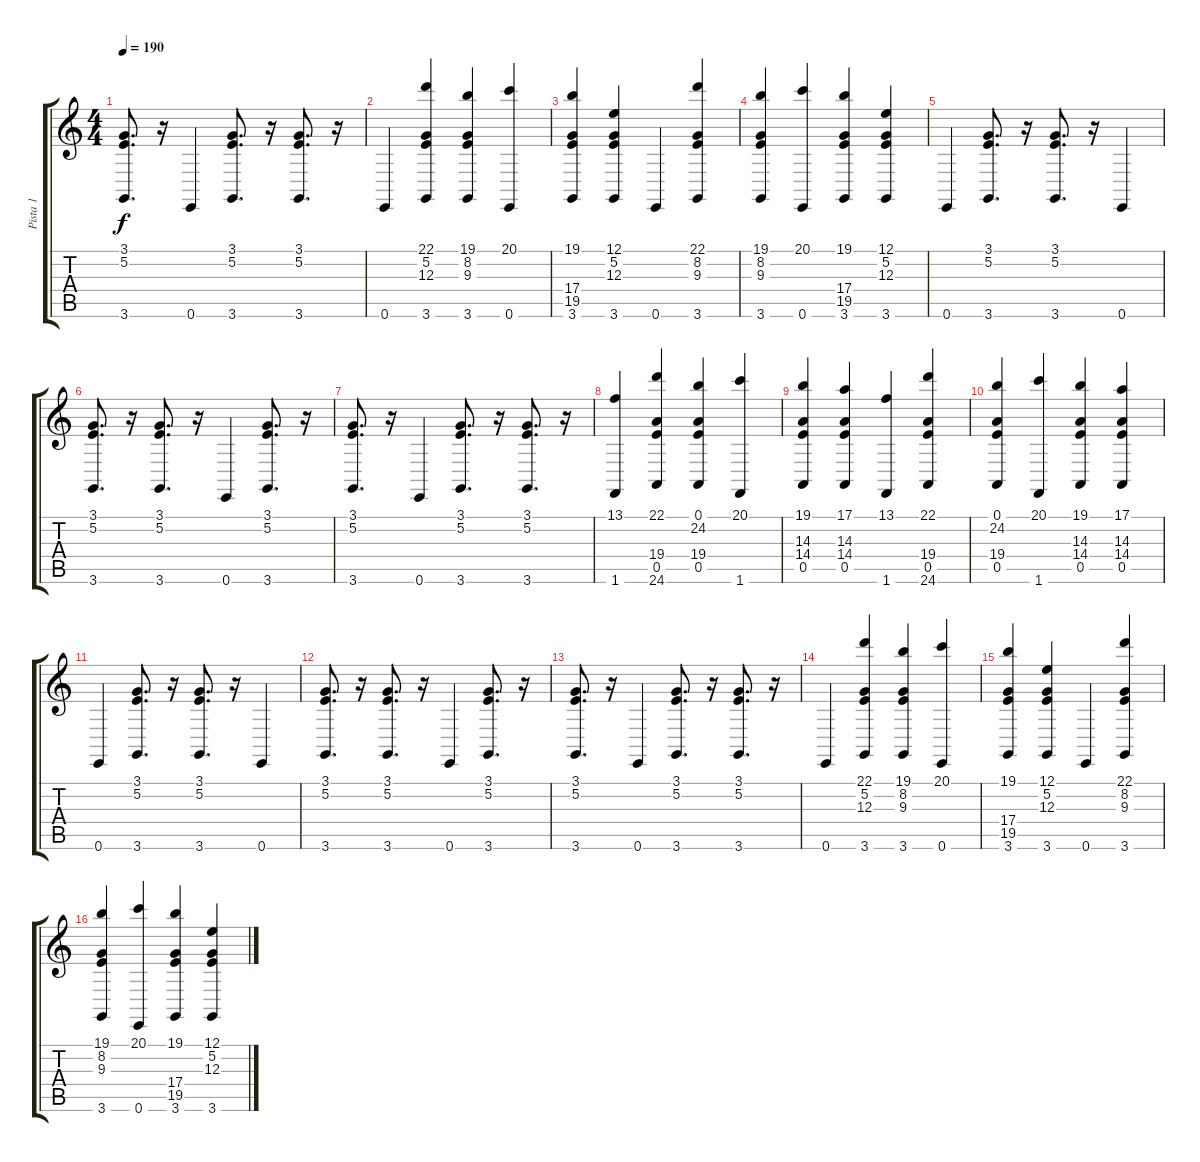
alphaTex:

\track ("Pista 1" "Pista 1") {instrument acousticgrandpiano}
\staff {score tabs}
\tuning (E4 B3 G3 D3 A2 E2) {hide}
\ts (4 4)
\tempo 190
\clef g2
\ks c
(3.1 5.2 3.6).8{d dy f} r.16 0.6.4 (3.1 5.2 3.6).8{d} r.16 (3.1 5.2 3.6).8{d} r.16 |
0.6.4 (22.1 5.2 12.3 3.6).4 (19.1 8.2 9.3 3.6).4 (20.1 0.6).4 |
(19.1 17.4 19.5 3.6).4 (12.1 5.2 12.3 3.6).4 0.6.4 (22.1 8.2 9.3 3.6).4 |
(19.1 8.2 9.3 3.6).4 (20.1 0.6).4 (19.1 17.4 19.5 3.6).4 (12.1 5.2 12.3 3.6).4 |
0.6.4 (3.1 5.2 3.6).8{d} r.16 (3.1 5.2 3.6).8{d} r.16 0.6.4 |
(3.1 5.2 3.6).8{d} r.16 (3.1 5.2 3.6).8{d} r.16 0.6.4 (3.1 5.2 3.6).8{d} r.16 |
(3.1 5.2 3.6).8{d} r.16 0.6.4 (3.1 5.2 3.6).8{d} r.16 (3.1 5.2 3.6).8{d} r.16 |
(13.1 1.6).4 (22.1 19.4 0.5 24.6).4 (0.1 24.2 19.4 0.5).4 (20.1 1.6).4 |
(19.1 14.3 14.4 0.5).4 (17.1 14.3 14.4 0.5).4 (13.1 1.6).4 (22.1 19.4 0.5 24.6).4 |
(0.1 24.2 19.4 0.5).4 (20.1 1.6).4 (19.1 14.3 14.4 0.5).4 (17.1 14.3 14.4 0.5).4 |
0.6.4 (3.1 5.2 3.6).8{d} r.16 (3.1 5.2 3.6).8{d} r.16 0.6.4 |
(3.1 5.2 3.6).8{d} r.16 (3.1 5.2 3.6).8{d} r.16 0.6.4 (3.1 5.2 3.6).8{d} r.16 |
(3.1 5.2 3.6).8{d} r.16 0.6.4 (3.1 5.2 3.6).8{d} r.16 (3.1 5.2 3.6).8{d} r.16 |
0.6.4 (22.1 5.2 12.3 3.6).4 (19.1 8.2 9.3 3.6).4 (20.1 0.6).4 |
(19.1 17.4 19.5 3.6).4 (12.1 5.2 12.3 3.6).4 0.6.4 (22.1 8.2 9.3 3.6).4 |
(19.1 8.2 9.3 3.6).4 (20.1 0.6).4 (19.1 17.4 19.5 3.6).4 (12.1 5.2 12.3 3.6).4
